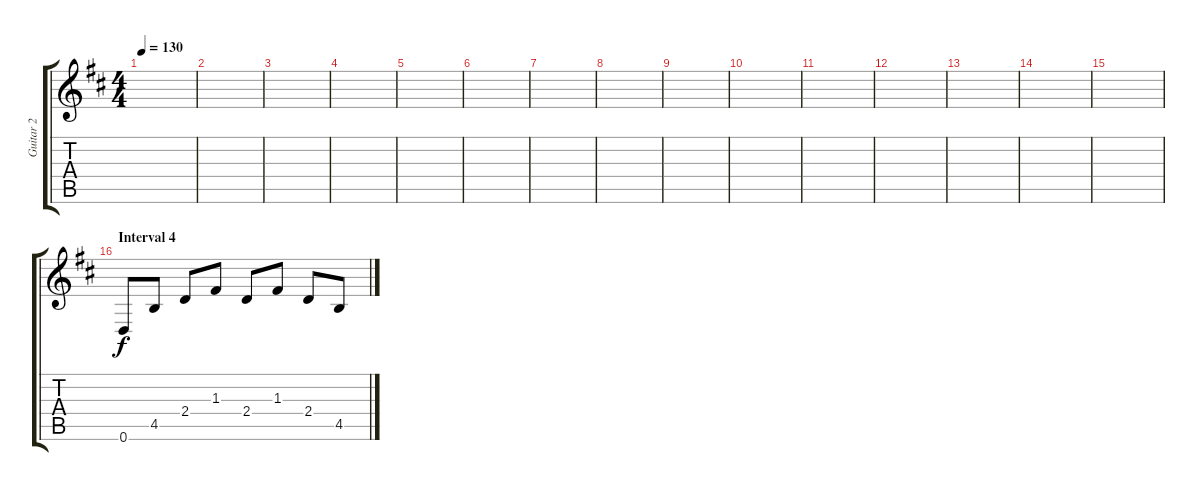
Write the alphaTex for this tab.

\track ("Guitar 2" "Guitar 2") {instrument electricguitarclean}
\staff {score tabs}
\tuning (D4 A3 F3 C3 G2 D2) {hide}
\ts (4 4)
\tempo 130
\clef g2
\ks d
|
|
|
|
|
|
|
|
|
|
|
|
|
|
|
\section ("" "Interval 4")
0.6.8 4.5.8 2.4.8 1.3.8 2.4.8 1.3.8 2.4.8 4.5.8
